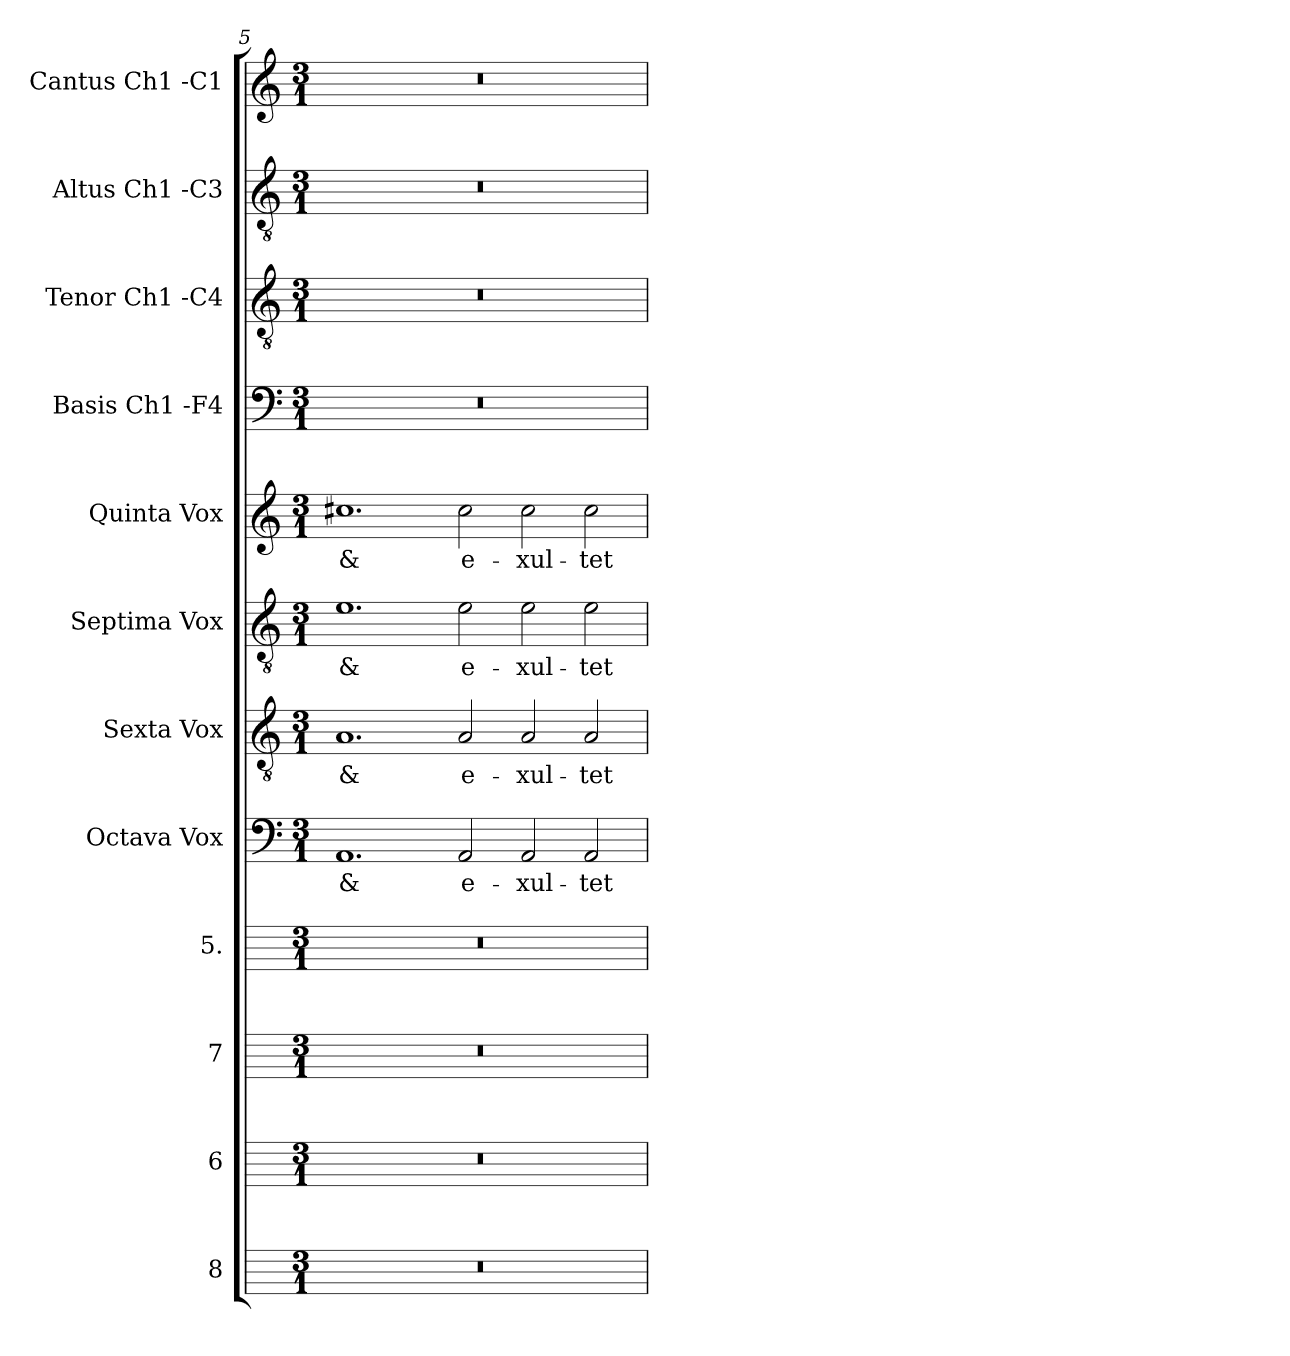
**kern	**kern	**kern	**kern	**kern	**text	**kern	**text	**kern	**text	**kern	**text	**kern	**kern	**kern	**kern
*part12	*part11	*part10	*part9	*part8	*part8	*part7	*part7	*part6	*part6	*part5	*part5	*part4	*part3	*part2	*part1
*staff12	*staff11	*staff10	*staff9	*staff8	*staff8	*staff7	*staff7	*staff6	*staff6	*staff5	*staff5	*staff4	*staff3	*staff2	*staff1
*I"8	*I"6	*I"7	*I"5.	*I"Octava  Vox	*	*I"Sexta  Vox	*	*I"Septima  Vox	*	*I"Quinta  Vox	*	*I"Basis  Ch1 -F4	*I"Tenor  Ch1 -C4	*I"Altus  Ch1 -C3	*I"Cantus  Ch1 -C1
*	*	*	*	*	*	*	*	*	*	*	*	*I'B	*I'T	*I'A	*I'C
*	*	*	*	*clefF4	*	*clefGv2	*	*clefGv2	*	*clefG2	*	*clefF4	*clefGv2	*clefGv2	*clefG2
*k[]	*k[]	*k[]	*k[]	*k[]	*	*k[]	*	*k[]	*	*k[]	*	*k[]	*k[]	*k[]	*k[]
*C:	*C:	*C:	*C:	*C:	*	*C:	*	*C:	*	*C:	*	*C:	*C:	*C:	*C:
*M3/1	*M3/1	*M3/1	*M3/1	*M3/1	*	*M3/1	*	*M3/1	*	*M3/1	*	*M3/1	*M3/1	*M3/1	*M3/1
=5	=5	=5	=5	=5	=5	=5	=5	=5	=5	=5	=5	=5	=5	=5	=5
!	!	!	!	!	!LO:LY:b:cj	!	!LO:LY:b:cj	!	!LO:LY:b:cj	!	!LO:LY:b:cj	!	!	!	!
0.r	0.r	0.r	0.r	1.AA	&	1.A	&	1.e	&	1.cc#X	&	0.r	0.r	0.r	0.r
!	!	!	!	!	!LO:LY:b:cj	!	!LO:LY:b:cj	!	!LO:LY:b:cj	!	!LO:LY:b:cj	!	!	!	!
.	.	.	.	2AA/	e-	2A/	e-	2e\	e-	2cc#\	e-	.	.	.	.
!	!	!	!	!	!LO:LY:b:cj	!	!LO:LY:b:cj	!	!LO:LY:b:cj	!	!LO:LY:b:cj	!	!	!	!
.	.	.	.	2AA/	-xul-	2A/	-xul-	2e\	-xul-	2cc#\	-xul-	.	.	.	.
!	!	!	!	!	!LO:LY:b:cj	!	!LO:LY:b:cj	!	!LO:LY:b:cj	!	!LO:LY:b:cj	!	!	!	!
.	.	.	.	2AA/	-tet	2A/	-tet	2e\	-tet	2cc#\	-tet	.	.	.	.
=	=	=	=	=	=	=	=	=	=	=	=	=	=	=	=
*-	*-	*-	*-	*-	*-	*-	*-	*-	*-	*-	*-	*-	*-	*-	*-
